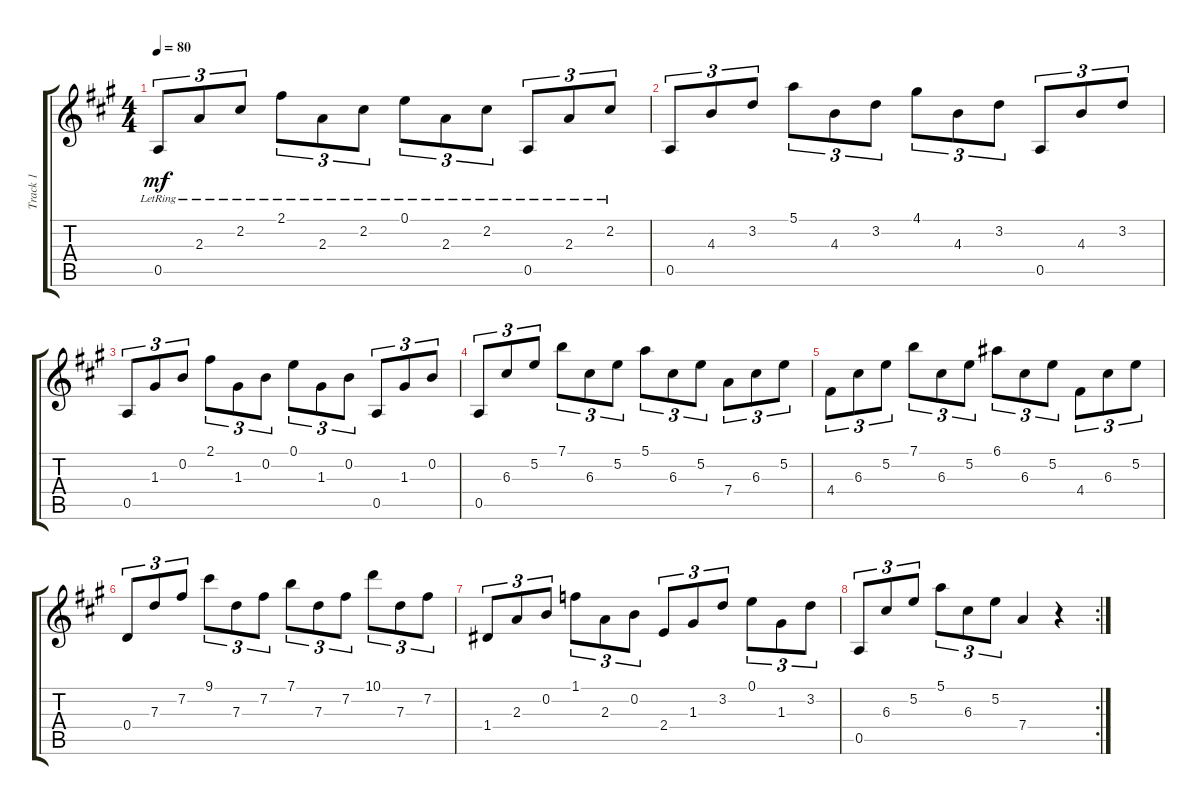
\track ("Track 1" "Track 1") {instrument acousticguitarnylon}
\staff {score tabs}
\tuning (E4 B3 G3 D3 A2 E2) {hide}
\ts (4 4)
\tempo 80
\clef g2
\ks a
0.5{lr}.8{tu (3 2) dy mf} 2.3{lr}.8{tu (3 2)} 2.2{lr}.8{tu (3 2)} 2.1{lr}.8{tu (3 2)} 2.3{lr}.8{tu (3 2)} 2.2{lr}.8{tu (3 2)} 0.1{lr}.8{tu (3 2)} 2.3{lr}.8{tu (3 2)} 2.2{lr}.8{tu (3 2)} 0.5{lr}.8{tu (3 2)} 2.3{lr}.8{tu (3 2)} 2.2{lr}.8{tu (3 2)} |
0.5.8{tu (3 2)} 4.3.8{tu (3 2)} 3.2.8{tu (3 2)} 5.1.8{tu (3 2)} 4.3.8{tu (3 2)} 3.2.8{tu (3 2)} 4.1.8{tu (3 2)} 4.3.8{tu (3 2)} 3.2.8{tu (3 2)} 0.5.8{tu (3 2)} 4.3.8{tu (3 2)} 3.2.8{tu (3 2)} |
0.5.8{tu (3 2)} 1.3.8{tu (3 2)} 0.2.8{tu (3 2)} 2.1.8{tu (3 2)} 1.3.8{tu (3 2)} 0.2.8{tu (3 2)} 0.1.8{tu (3 2)} 1.3.8{tu (3 2)} 0.2.8{tu (3 2)} 0.5.8{tu (3 2)} 1.3.8{tu (3 2)} 0.2.8{tu (3 2)} |
0.5.8{tu (3 2)} 6.3.8{tu (3 2)} 5.2.8{tu (3 2)} 7.1.8{tu (3 2)} 6.3.8{tu (3 2)} 5.2.8{tu (3 2)} 5.1.8{tu (3 2)} 6.3.8{tu (3 2)} 5.2.8{tu (3 2)} 7.4.8{tu (3 2)} 6.3.8{tu (3 2)} 5.2.8{tu (3 2)} |
4.4.8{tu (3 2)} 6.3.8{tu (3 2)} 5.2.8{tu (3 2)} 7.1.8{tu (3 2)} 6.3.8{tu (3 2)} 5.2.8{tu (3 2)} 6.1.8{tu (3 2)} 6.3.8{tu (3 2)} 5.2.8{tu (3 2)} 4.4.8{tu (3 2)} 6.3.8{tu (3 2)} 5.2.8{tu (3 2)} |
0.4.8{tu (3 2)} 7.3.8{tu (3 2)} 7.2.8{tu (3 2)} 9.1.8{tu (3 2)} 7.3.8{tu (3 2)} 7.2.8{tu (3 2)} 7.1.8{tu (3 2)} 7.3.8{tu (3 2)} 7.2.8{tu (3 2)} 10.1.8{tu (3 2)} 7.3.8{tu (3 2)} 7.2.8{tu (3 2)} |
1.4.8{tu (3 2)} 2.3.8{tu (3 2)} 0.2.8{tu (3 2)} 1.1.8{tu (3 2)} 2.3.8{tu (3 2)} 0.2.8{tu (3 2)} 2.4.8{tu (3 2)} 1.3.8{tu (3 2)} 3.2.8{tu (3 2)} 0.1.8{tu (3 2)} 1.3.8{tu (3 2)} 3.2.8{tu (3 2)} |
\rc 2
0.5.8{tu (3 2)} 6.3.8{tu (3 2)} 5.2.8{tu (3 2)} 5.1.8{tu (3 2)} 6.3.8{tu (3 2)} 5.2.8{tu (3 2)} 7.4.4 r.4
